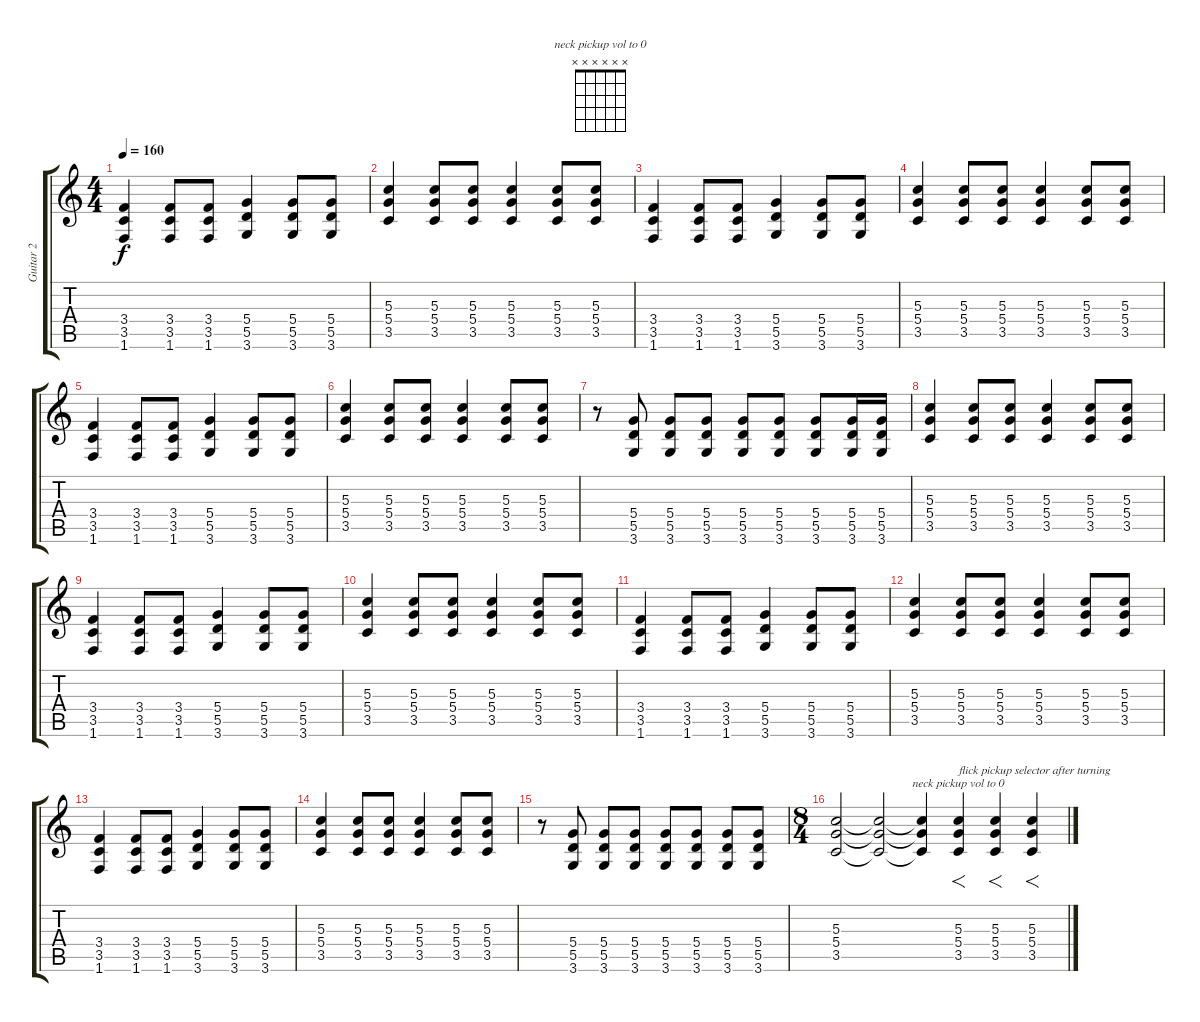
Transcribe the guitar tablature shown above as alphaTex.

\track ("Guitar 2" "Guitar 2") {instrument distortionguitar}
\staff {score tabs}
\tuning (E4 B3 G3 D3 A2 E2) {hide}
\chord ("neck pickup vol to 0" x x x x x x)
\ts (4 4)
\tempo 160
\clef g2
\ks c
(3.4 3.5 1.6).4{dy f} (3.4 3.5 1.6).8 (3.4 3.5 1.6).8 (5.4 5.5 3.6).4 (5.4 5.5 3.6).8 (5.4 5.5 3.6).8 |
(5.3 5.4 3.5).4 (5.3 5.4 3.5).8 (5.3 5.4 3.5).8 (5.3 5.4 3.5).4 (5.3 5.4 3.5).8 (5.3 5.4 3.5).8 |
(3.4 3.5 1.6).4 (3.4 3.5 1.6).8 (3.4 3.5 1.6).8 (5.4 5.5 3.6).4 (5.4 5.5 3.6).8 (5.4 5.5 3.6).8 |
(5.3 5.4 3.5).4 (5.3 5.4 3.5).8 (5.3 5.4 3.5).8 (5.3 5.4 3.5).4 (5.3 5.4 3.5).8 (5.3 5.4 3.5).8 |
(3.4 3.5 1.6).4 (3.4 3.5 1.6).8 (3.4 3.5 1.6).8 (5.4 5.5 3.6).4 (5.4 5.5 3.6).8 (5.4 5.5 3.6).8 |
(5.3 5.4 3.5).4 (5.3 5.4 3.5).8 (5.3 5.4 3.5).8 (5.3 5.4 3.5).4 (5.3 5.4 3.5).8 (5.3 5.4 3.5).8 |
r.8 (5.4 5.5 3.6).8 (5.4 5.5 3.6).8 (5.4 5.5 3.6).8 (5.4 5.5 3.6).8 (5.4 5.5 3.6).8 (5.4 5.5 3.6).8 (5.4 5.5 3.6).16 (5.4 5.5 3.6).16 |
(5.3 5.4 3.5).4 (5.3 5.4 3.5).8 (5.3 5.4 3.5).8 (5.3 5.4 3.5).4 (5.3 5.4 3.5).8 (5.3 5.4 3.5).8 |
(3.4 3.5 1.6).4 (3.4 3.5 1.6).8 (3.4 3.5 1.6).8 (5.4 5.5 3.6).4 (5.4 5.5 3.6).8 (5.4 5.5 3.6).8 |
(5.3 5.4 3.5).4 (5.3 5.4 3.5).8 (5.3 5.4 3.5).8 (5.3 5.4 3.5).4 (5.3 5.4 3.5).8 (5.3 5.4 3.5).8 |
(3.4 3.5 1.6).4 (3.4 3.5 1.6).8 (3.4 3.5 1.6).8 (5.4 5.5 3.6).4 (5.4 5.5 3.6).8 (5.4 5.5 3.6).8 |
(5.3 5.4 3.5).4 (5.3 5.4 3.5).8 (5.3 5.4 3.5).8 (5.3 5.4 3.5).4 (5.3 5.4 3.5).8 (5.3 5.4 3.5).8 |
(3.4 3.5 1.6).4 (3.4 3.5 1.6).8 (3.4 3.5 1.6).8 (5.4 5.5 3.6).4 (5.4 5.5 3.6).8 (5.4 5.5 3.6).8 |
(5.3 5.4 3.5).4 (5.3 5.4 3.5).8 (5.3 5.4 3.5).8 (5.3 5.4 3.5).4 (5.3 5.4 3.5).8 (5.3 5.4 3.5).8 |
r.8 (5.4 5.5 3.6).8 (5.4 5.5 3.6).8 (5.4 5.5 3.6).8 (5.4 5.5 3.6).8 (5.4 5.5 3.6).8 (5.4 5.5 3.6).8 (5.4 5.5 3.6).8 |
\ts (8 4)
(5.3 5.4 3.5).2 (5.3{t} 5.4{t} 3.5{t}).2 (5.3{t} 5.4{t} 3.5{t}).4 (5.3 5.4 3.5).4{f ch "neck pickup vol to 0" txt "flick pickup selector after turning"} (5.3 5.4 3.5).4{f} (5.3 5.4 3.5).4{f}
